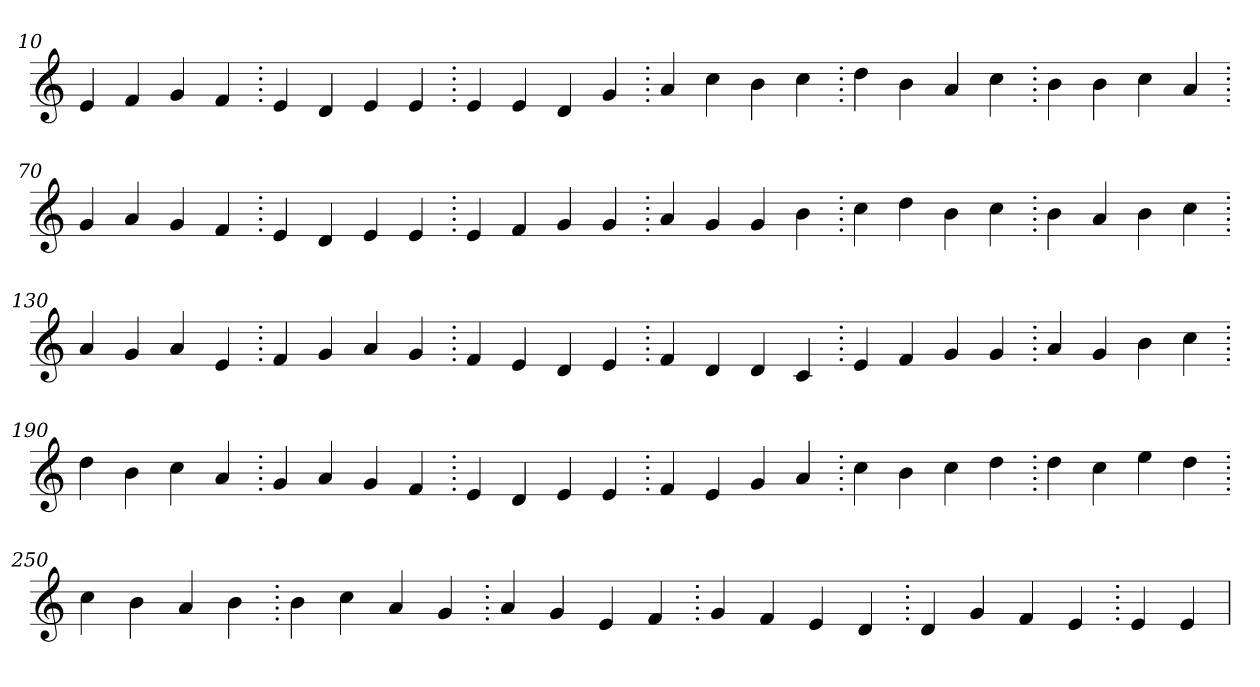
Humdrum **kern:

**kern
*part1
*staff1
*clefG2
=10.
4e
4f
4g
4f
=20.
4e
4d
4e
4e
=30.
4e
4e
4d
4g
=40.
4a
4cc
4b
4cc
=50.
4dd
4b
4a
4cc
=60.
4b
4b
4cc
4a
=70.
4g
4a
4g
4f
=80.
4e
4d
4e
4e
=90.
4e
4f
4g
4g
=100.
4a
4g
4g
4b
=110.
4cc
4dd
4b
4cc
=120.
4b
4a
4b
4cc
=130.
4a
4g
4a
4e
=140.
4f
4g
4a
4g
=150.
4f
4e
4d
4e
=160.
4f
4d
4d
4c
=170.
4e
4f
4g
4g
=180.
4a
4g
4b
4cc
=190.
4dd
4b
4cc
4a
=200.
4g
4a
4g
4f
=210.
4e
4d
4e
4e
=220.
4f
4e
4g
4a
=230.
4cc
4b
4cc
4dd
=240.
4dd
4cc
4ee
4dd
=250.
4cc
4b
4a
4b
=260.
4b
4cc
4a
4g
=270.
4a
4g
4e
4f
=280.
4g
4f
4e
4d
=290.
4d
4g
4f
4e
=300.
4e
4e
=
*-
